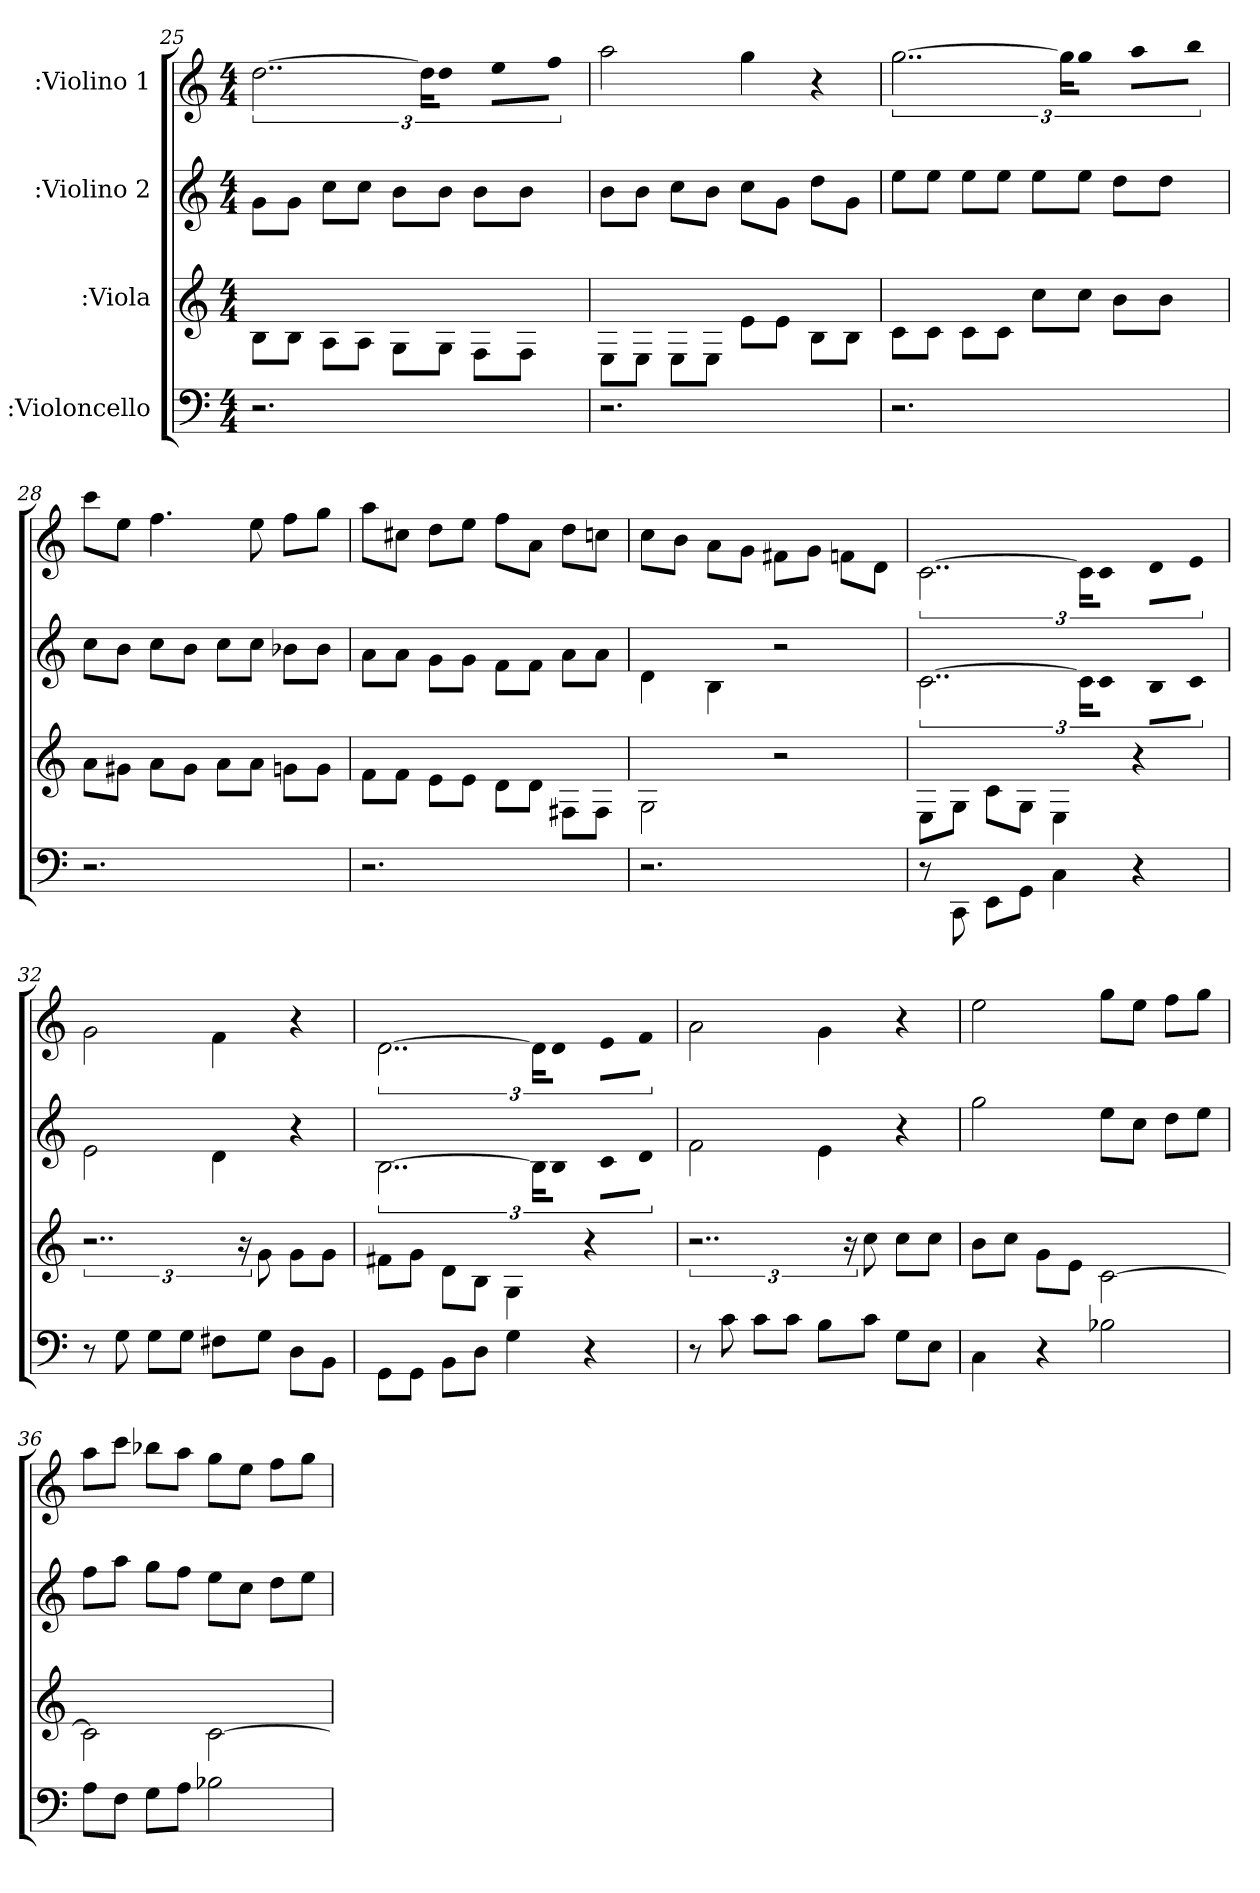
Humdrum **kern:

**kern	**kern	**kern	**kern
*part4	*part3	*part2	*part1
*staff4	*staff3	*staff2	*staff1
*I":Violoncello	*I":Viola	*I":Violino 2	*I":Violino 1
*k[]	*k[]	*k[]	*k[]
*C:	*C:	*C:	*C:
*M4/4	*M4/4	*M4/4	*M4/4
=25	=25	=25	=25
2.r	8B\L	8g\L	[3..dd\
.	8B\J	8g\J	.
.	8A\L	8cc\L	.
.	8A\J	8cc\J	.
.	8G\L	8b\L	.
.	.	.	24dd\KL]
.	8G\J	8b\J	8dd\J
4ryy	8F\L	8b\L	8ee\L
.	8F\J	8b\J	8ff\J
=26	=26	=26	=26
2.r	8E\L	8b\L	2aa\
.	8E\J	8b\J	.
.	8E\L	8cc\L	.
.	8E\J	8b\J	.
.	8e\L	8cc\L	4gg\
.	8e\J	8g\J	.
4ryy	8B\L	8dd\L	4r
.	8B\J	8g\J	.
=27	=27	=27	=27
2.r	8c\L	8ee\L	[3..gg\
.	8c\J	8ee\J	.
.	8c\L	8ee\L	.
.	8c\J	8ee\J	.
.	8cc\L	8ee\L	.
.	.	.	24gg\KL]
.	8cc\J	8ee\J	8gg\J
4ryy	8b\L	8dd\L	8aa\L
.	8b\J	8dd\J	8bb\J
=28	=28	=28	=28
2.r	8a\L	8cc\L	8ccc\L
.	8g#X\J	8b\J	8ee\J
.	8a\L	8cc\L	4.ff\
.	8g#\J	8b\J	.
.	8a\L	8cc\L	.
.	8a\J	8cc\J	8ee\
4ryy	8gn\L	8b-X\L	8ff\L
.	8g\J	8b-\J	8gg\J
=29	=29	=29	=29
2.r	8f\L	8a\L	8aa\L
.	8f\J	8a\J	8cc#X\J
.	8e\L	8g\L	8dd\L
.	8e\J	8g\J	8ee\J
.	8d\L	8f\L	8ff\L
.	8d\J	8f\J	8a\J
4ryy	8F#X\L	8a\L	8dd\L
.	8F#\J	8a\J	8ccn\J
=30	=30	=30	=30
2.r	2G\	4d\	8cc\L
.	.	.	8b\J
.	.	4B\	8a\L
.	.	.	8g\J
.	2r	2r	8f#X\L
.	.	.	8g\J
4ryy	.	.	8fn\L
.	.	.	8d\J
=31	=31	=31	=31
8r	8E\L	[3..c\	[3..c\
8CC\	8G\J	.	.
8EE\L	8c\L	.	.
8GG\J	8G\J	.	.
4C\	4E\	.	.
.	.	24c\KL]	24c\KL]
.	.	8c\J	8c\J
4r	4r	8B\L	8d\L
.	.	8c\J	8e\J
=32	=32	=32	=32
8r	3..r	2e\	2g\
8G\	.	.	.
8G\L	.	.	.
8G\J	.	.	.
8F#X\L	.	4d\	4f\
.	24r	.	.
8G\J	8g\	.	.
8D\L	8g\L	4r	4r
8BB\J	8g\J	.	.
=33	=33	=33	=33
8GG\L	8f#X\L	[3..B\	[3..d\
8GG\J	8g\J	.	.
8BB\L	8d\L	.	.
8D\J	8B\J	.	.
4G\	4G\	.	.
.	.	24B\KL]	24d\KL]
.	.	8B\J	8d\J
4r	4r	8c\L	8e\L
.	.	8d\J	8f\J
=34	=34	=34	=34
8r	3..r	2f\	2a\
8c\	.	.	.
8c\L	.	.	.
8c\J	.	.	.
8B\L	.	4e\	4g\
.	24r	.	.
8c\J	8cc\	.	.
8G\L	8cc\L	4r	4r
8E\J	8cc\J	.	.
=35	=35	=35	=35
4C\	8b\L	2gg\	2ee\
.	8cc\J	.	.
4r	8g\L	.	.
.	8e\J	.	.
2B-X\	[2c\	8ee\L	8gg\L
.	.	8cc\J	8ee\J
.	.	8dd\L	8ff\L
.	.	8ee\J	8gg\J
=36	=36	=36	=36
8A\L	2c\]	8ff\L	8aa\L
8F\J	.	8aa\J	8ccc\J
8G\L	.	8gg\L	8bb-X\L
8A\J	.	8ff\J	8aa\J
2B-X\	[2c\	8ee\L	8gg\L
.	.	8cc\J	8ee\J
.	.	8dd\L	8ff\L
.	.	8ee\J	8gg\J
=	=	=	=
*-	*-	*-	*-
